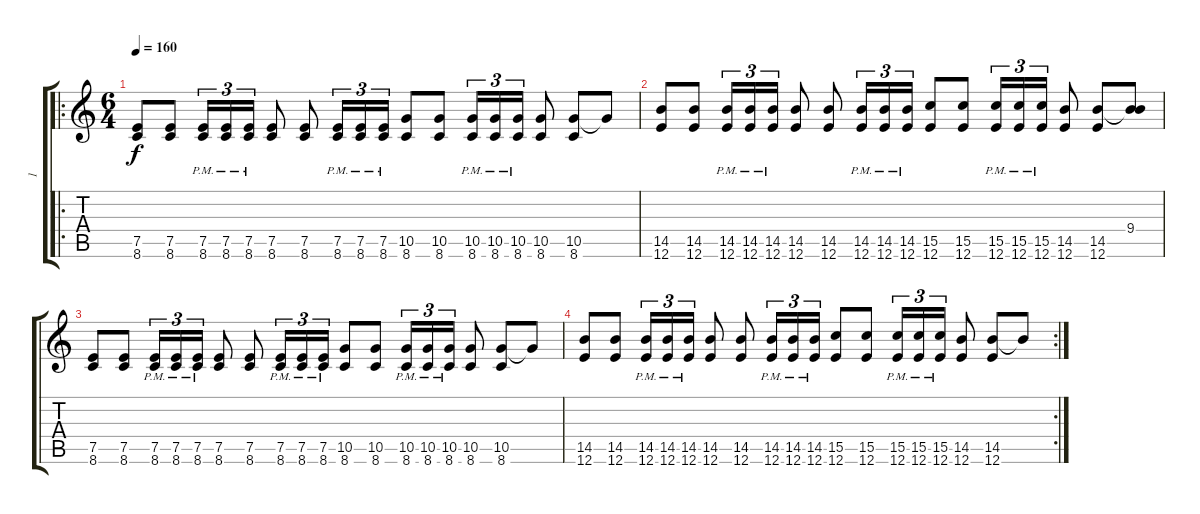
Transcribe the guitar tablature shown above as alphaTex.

\track ("1" "1") {instrument overdrivenguitar}
\staff {score tabs}
\tuning (E4 B3 G3 D3 A2 E2) {hide}
\ro
\ts (6 4)
\tempo 160
\clef g2
\ks c
(7.5 8.6).8{dy f instrument overdrivenguitar} (7.5 8.6).8 (7.5{pm} 8.6{pm}).16{tu (3 2)} (7.5{pm} 8.6{pm}).16{tu (3 2)} (7.5{pm} 8.6{pm}).16{tu (3 2)} (7.5 8.6).8 (7.5 8.6).8 (7.5{pm} 8.6{pm}).16{tu (3 2)} (7.5{pm} 8.6{pm}).16{tu (3 2)} (7.5{pm} 8.6{pm}).16{tu (3 2)} (10.5 8.6).8 (10.5 8.6).8 (10.5{pm} 8.6{pm}).16{tu (3 2)} (10.5{pm} 8.6{pm}).16{tu (3 2)} (10.5{pm} 8.6{pm}).16{tu (3 2)} (10.5 8.6).8 (10.5 8.6).8 10.5{t}.8 |
(14.5 12.6).8 (14.5 12.6).8 (14.5{pm} 12.6{pm}).16{tu (3 2)} (14.5{pm} 12.6{pm}).16{tu (3 2)} (14.5{pm} 12.6{pm}).16{tu (3 2)} (14.5 12.6).8 (14.5 12.6).8 (14.5{pm} 12.6{pm}).16{tu (3 2)} (14.5{pm} 12.6{pm}).16{tu (3 2)} (14.5{pm} 12.6{pm}).16{tu (3 2)} (15.5 12.6).8 (15.5 12.6).8 (15.5{pm} 12.6{pm}).16{tu (3 2)} (15.5{pm} 12.6{pm}).16{tu (3 2)} (15.5{pm} 12.6{pm}).16{tu (3 2)} (14.5 12.6).8 (14.5 12.6).8 (9.4 14.5{t}).8 |
(7.5 8.6).8 (7.5 8.6).8 (7.5{pm} 8.6{pm}).16{tu (3 2)} (7.5{pm} 8.6{pm}).16{tu (3 2)} (7.5{pm} 8.6{pm}).16{tu (3 2)} (7.5 8.6).8 (7.5 8.6).8 (7.5{pm} 8.6{pm}).16{tu (3 2)} (7.5{pm} 8.6{pm}).16{tu (3 2)} (7.5{pm} 8.6{pm}).16{tu (3 2)} (10.5 8.6).8 (10.5 8.6).8 (10.5{pm} 8.6{pm}).16{tu (3 2)} (10.5{pm} 8.6{pm}).16{tu (3 2)} (10.5{pm} 8.6{pm}).16{tu (3 2)} (10.5 8.6).8 (10.5 8.6).8 10.5{t}.8 |
\rc 2
(14.5 12.6).8 (14.5 12.6).8 (14.5{pm} 12.6{pm}).16{tu (3 2)} (14.5{pm} 12.6{pm}).16{tu (3 2)} (14.5{pm} 12.6{pm}).16{tu (3 2)} (14.5 12.6).8 (14.5 12.6).8 (14.5{pm} 12.6{pm}).16{tu (3 2)} (14.5{pm} 12.6{pm}).16{tu (3 2)} (14.5{pm} 12.6{pm}).16{tu (3 2)} (15.5 12.6).8 (15.5 12.6).8 (15.5{pm} 12.6{pm}).16{tu (3 2)} (15.5{pm} 12.6{pm}).16{tu (3 2)} (15.5{pm} 12.6{pm}).16{tu (3 2)} (14.5 12.6).8 (14.5 12.6).8 14.5{t}.8
